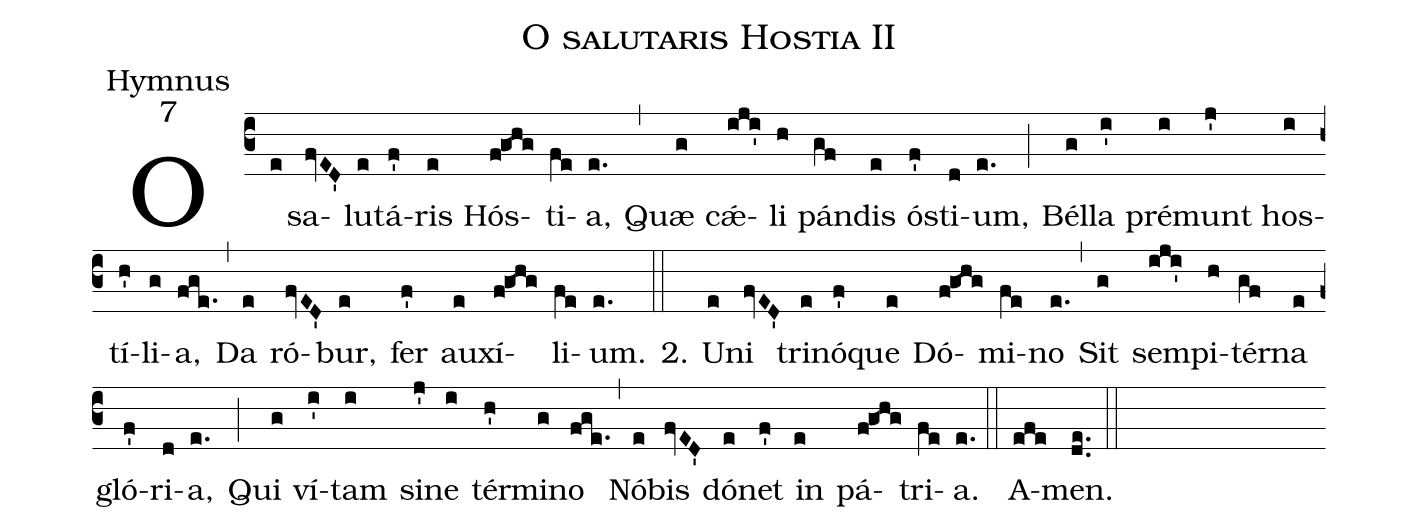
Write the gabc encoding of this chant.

name: O salutaris Hostia II;
office-part: Hymnus;
mode: 7;
%%
(c3) O(e) sa(fvED')lu(e)tá(f')ris(e) Hós(fg<!h!g)ti(fe)a,(e.) (,) Quæ(g) cǽ(iji')li(h) pán(gf)dis(e) ós(f')ti(d)um,(e.) (;) Bél(g)la(i') pré(i)mun(j')t hos(i)tí(h')li(g)a,(fge.) (,) Da(e) ró(fvED')bur,(e) fer(f') au(e)xí(fg<!h!g)li(fe)um.(e.) (::)
2. U(e)ni(fvED') tri(e)nó(f')que(e) Dó(fg<!h!g)mi(fe)no(e.) (,) Sit(g) sem(iji')pi(h)tér(gf)na(e) gló(f')ri(d)a,(e.) (;) Qui(g) ví(i')tam(i) si(j')ne(i) tér(h')mi(g)no(fge.) (,) Nó(e)bis(fvED') dó(e)net(f') in(e) pá(fg<!h!g)tri(fe)a.(e.) (::)
A(efe)men.(de..) (::)
